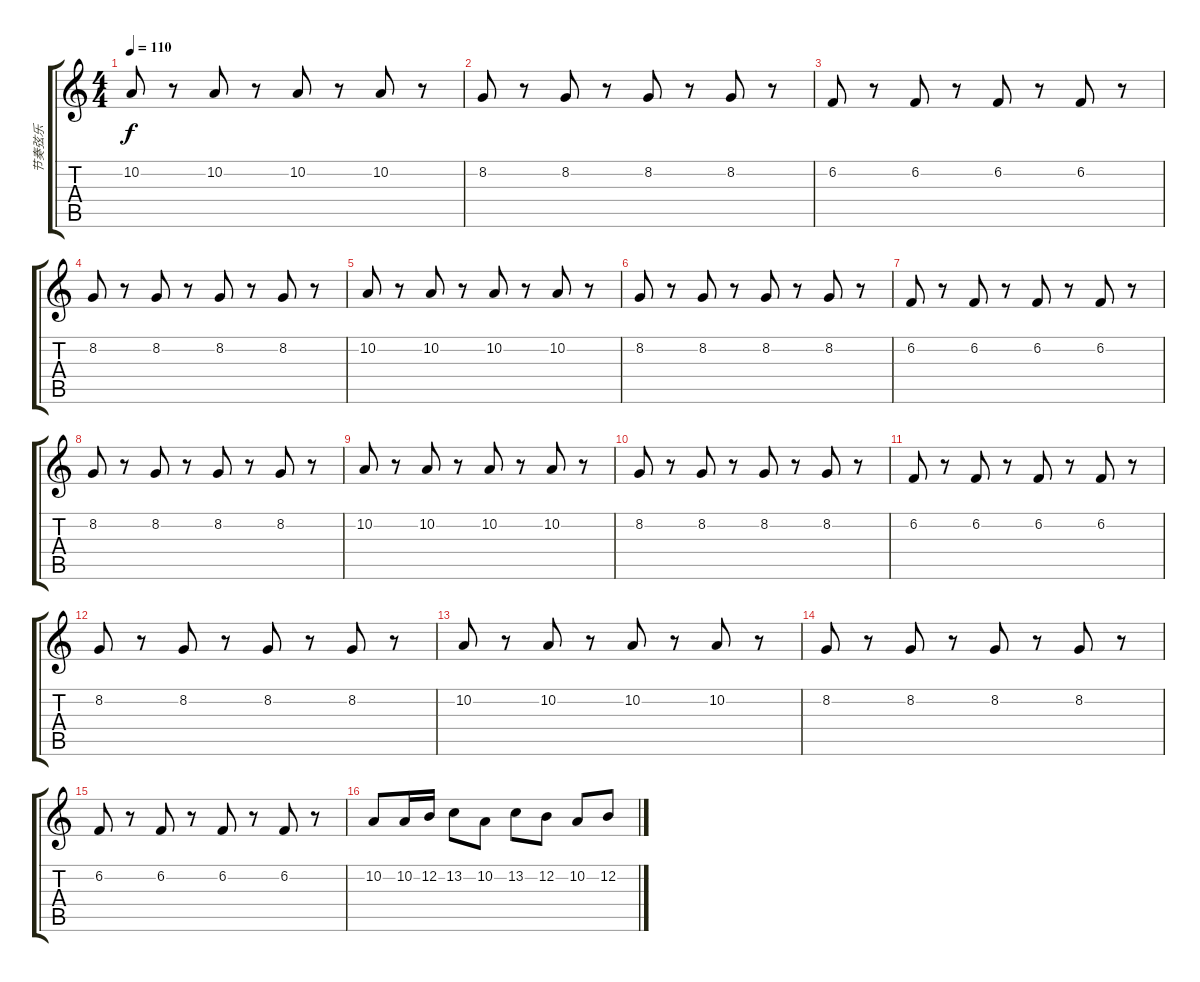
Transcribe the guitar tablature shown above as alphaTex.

\track ("节奏弦乐" "节奏弦乐") {instrument stringensemble1}
\staff {score tabs}
\tuning (E4 B3 G3 D3 A2 E2) {hide}
\ts (4 4)
\tempo 110
\clef g2
\ks c
10.2.8{dy f} r.8 10.2.8 r.8 10.2.8 r.8 10.2.8 r.8 |
8.2.8 r.8 8.2.8 r.8 8.2.8 r.8 8.2.8 r.8 |
6.2.8 r.8 6.2.8 r.8 6.2.8 r.8 6.2.8 r.8 |
8.2.8 r.8 8.2.8 r.8 8.2.8 r.8 8.2.8 r.8 |
10.2.8 r.8 10.2.8 r.8 10.2.8 r.8 10.2.8 r.8 |
8.2.8 r.8 8.2.8 r.8 8.2.8 r.8 8.2.8{txt ""} r.8 |
6.2.8 r.8 6.2.8 r.8 6.2.8 r.8 6.2.8 r.8 |
8.2.8 r.8 8.2.8 r.8 8.2.8 r.8 8.2.8 r.8 |
10.2.8 r.8 10.2.8 r.8 10.2.8 r.8 10.2.8 r.8 |
8.2.8 r.8 8.2.8 r.8 8.2.8 r.8 8.2.8 r.8 |
6.2.8 r.8 6.2.8 r.8 6.2.8 r.8 6.2.8 r.8 |
8.2.8 r.8 8.2.8 r.8 8.2.8 r.8 8.2.8 r.8 |
10.2.8 r.8 10.2.8 r.8 10.2.8 r.8 10.2.8 r.8 |
8.2.8 r.8 8.2.8 r.8 8.2.8 r.8 8.2.8 r.8 |
6.2.8 r.8 6.2.8 r.8 6.2.8 r.8 6.2.8 r.8 |
10.2.8 10.2.16 12.2.16 13.2.8 10.2.8 13.2.8 12.2.8 10.2.8 12.2.8
